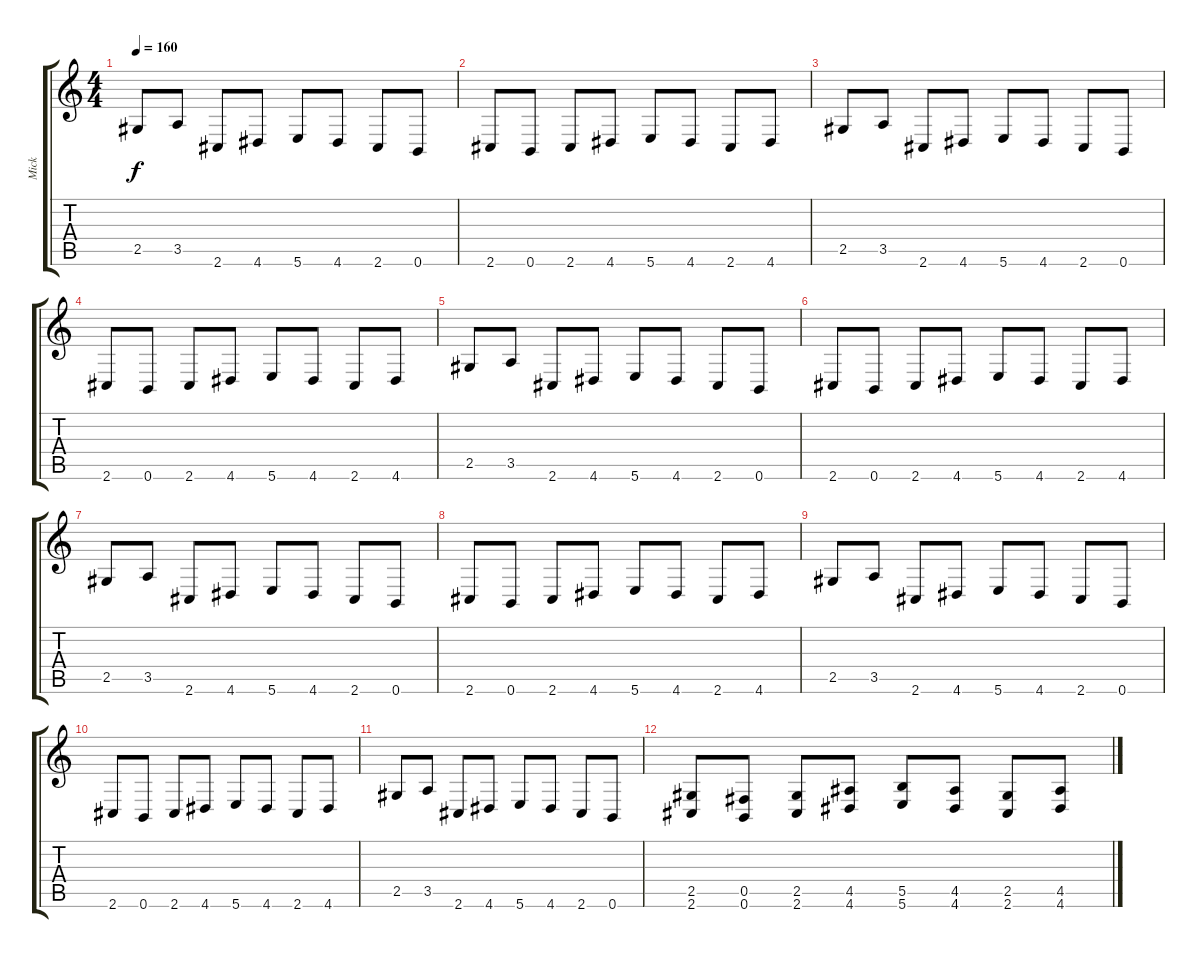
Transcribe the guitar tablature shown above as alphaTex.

\track ("Mick" "Mick") {instrument distortionguitar}
\staff {score tabs}
\tuning (Db4 Ab3 E3 B2 Gb2 B1) {hide}
\ts (4 4)
\tempo 160
\clef g2
\ks c
2.5.8{dy f} 3.5.8 2.6.8 4.6.8 5.6.8 4.6.8 2.6.8 0.6.8 |
2.6.8 0.6.8 2.6.8 4.6.8 5.6.8 4.6.8 2.6.8 4.6.8 |
2.5.8 3.5.8 2.6.8 4.6.8 5.6.8 4.6.8 2.6.8 0.6.8 |
2.6.8 0.6.8 2.6.8 4.6.8 5.6.8 4.6.8 2.6.8 4.6.8 |
2.5.8 3.5.8 2.6.8 4.6.8 5.6.8 4.6.8 2.6.8 0.6.8 |
2.6.8 0.6.8 2.6.8 4.6.8 5.6.8 4.6.8 2.6.8 4.6.8 |
2.5.8 3.5.8 2.6.8 4.6.8 5.6.8 4.6.8 2.6.8 0.6.8 |
2.6.8 0.6.8 2.6.8 4.6.8 5.6.8 4.6.8 2.6.8 4.6.8 |
2.5.8 3.5.8 2.6.8 4.6.8 5.6.8 4.6.8 2.6.8 0.6.8 |
2.6.8 0.6.8 2.6.8 4.6.8 5.6.8 4.6.8 2.6.8 4.6.8 |
2.5.8 3.5.8 2.6.8 4.6.8 5.6.8 4.6.8 2.6.8 0.6.8 |
(2.5 2.6).8 (0.5 0.6).8 (2.5 2.6).8 (4.5 4.6).8 (5.5 5.6).8 (4.5 4.6).8 (2.5 2.6).8 (4.5 4.6).8
